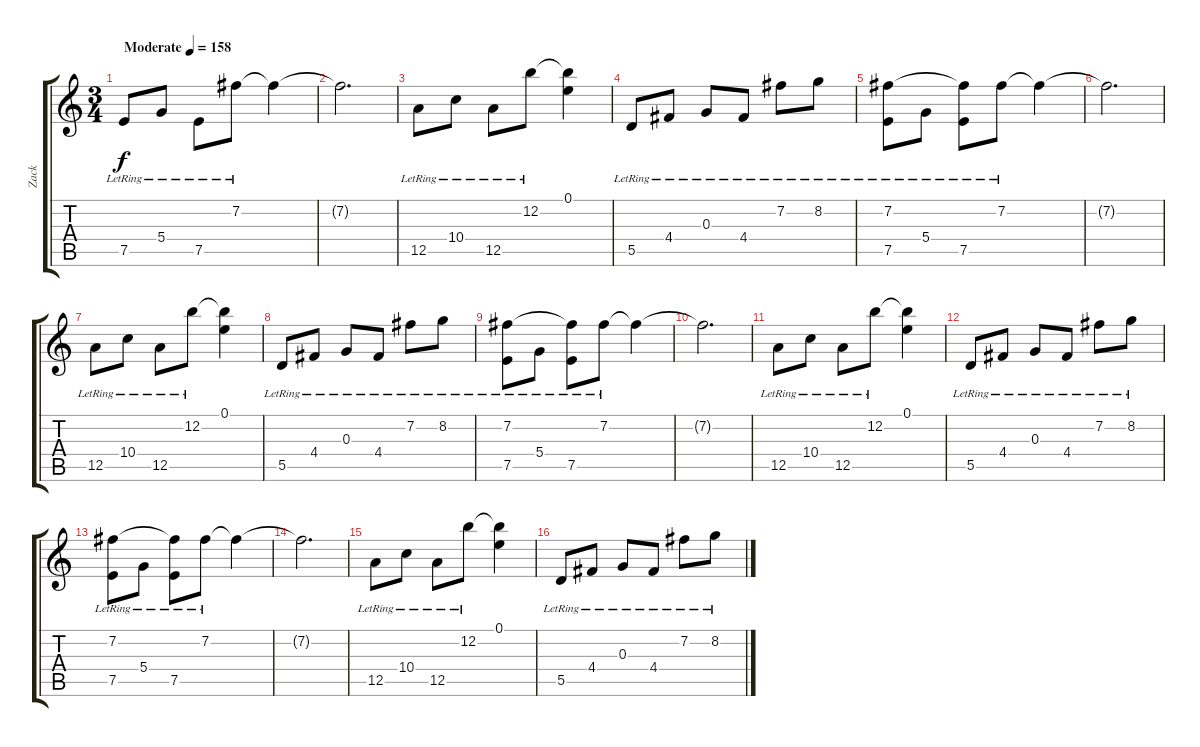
\track ("Zack" "Zack") {instrument acousticguitarsteel}
\staff {score tabs}
\tuning (E4 B3 G3 D3 A2 E2) {hide}
\ts (3 4)
\tempo (158 "Moderate")
\clef g2
\ks c
7.5{lr}.8{dy f instrument acousticguitarsteel} 5.4{lr}.8 7.5{lr}.8 7.2{lr}.8 7.2{t}.4 |
7.2{t}.2{d} |
12.5{lr}.8 10.4{lr}.8 12.5{lr}.8 12.2{lr}.8 (0.1 12.2{t}).4 |
5.5{lr}.8 4.4{lr}.8 0.3{lr}.8 4.4{lr}.8 7.2{lr}.8 8.2{lr}.8 |
(7.2 7.5{lr}).8 5.4{lr}.8 (7.2{t} 7.5{lr}).8 7.2{lr}.8 7.2{t}.4 |
7.2{t}.2{d} |
12.5{lr}.8 10.4{lr}.8 12.5{lr}.8 12.2{lr}.8 (0.1 12.2{t}).4 |
5.5{lr}.8 4.4{lr}.8 0.3{lr}.8 4.4{lr}.8 7.2{lr}.8 8.2{lr}.8 |
(7.2 7.5{lr}).8 5.4{lr}.8 (7.2{t} 7.5{lr}).8 7.2{lr}.8 7.2{t}.4 |
7.2{t}.2{d} |
12.5{lr}.8 10.4{lr}.8 12.5{lr}.8 12.2{lr}.8 (0.1 12.2{t}).4 |
5.5{lr}.8 4.4{lr}.8 0.3{lr}.8 4.4{lr}.8 7.2{lr}.8 8.2{lr}.8 |
(7.2 7.5{lr}).8 5.4{lr}.8 (7.2{t} 7.5{lr}).8 7.2{lr}.8 7.2{t}.4 |
7.2{t}.2{d} |
12.5{lr}.8 10.4{lr}.8 12.5{lr}.8 12.2{lr}.8 (0.1 12.2{t}).4 |
5.5{lr}.8 4.4{lr}.8 0.3{lr}.8 4.4{lr}.8 7.2{lr}.8 8.2{lr}.8
